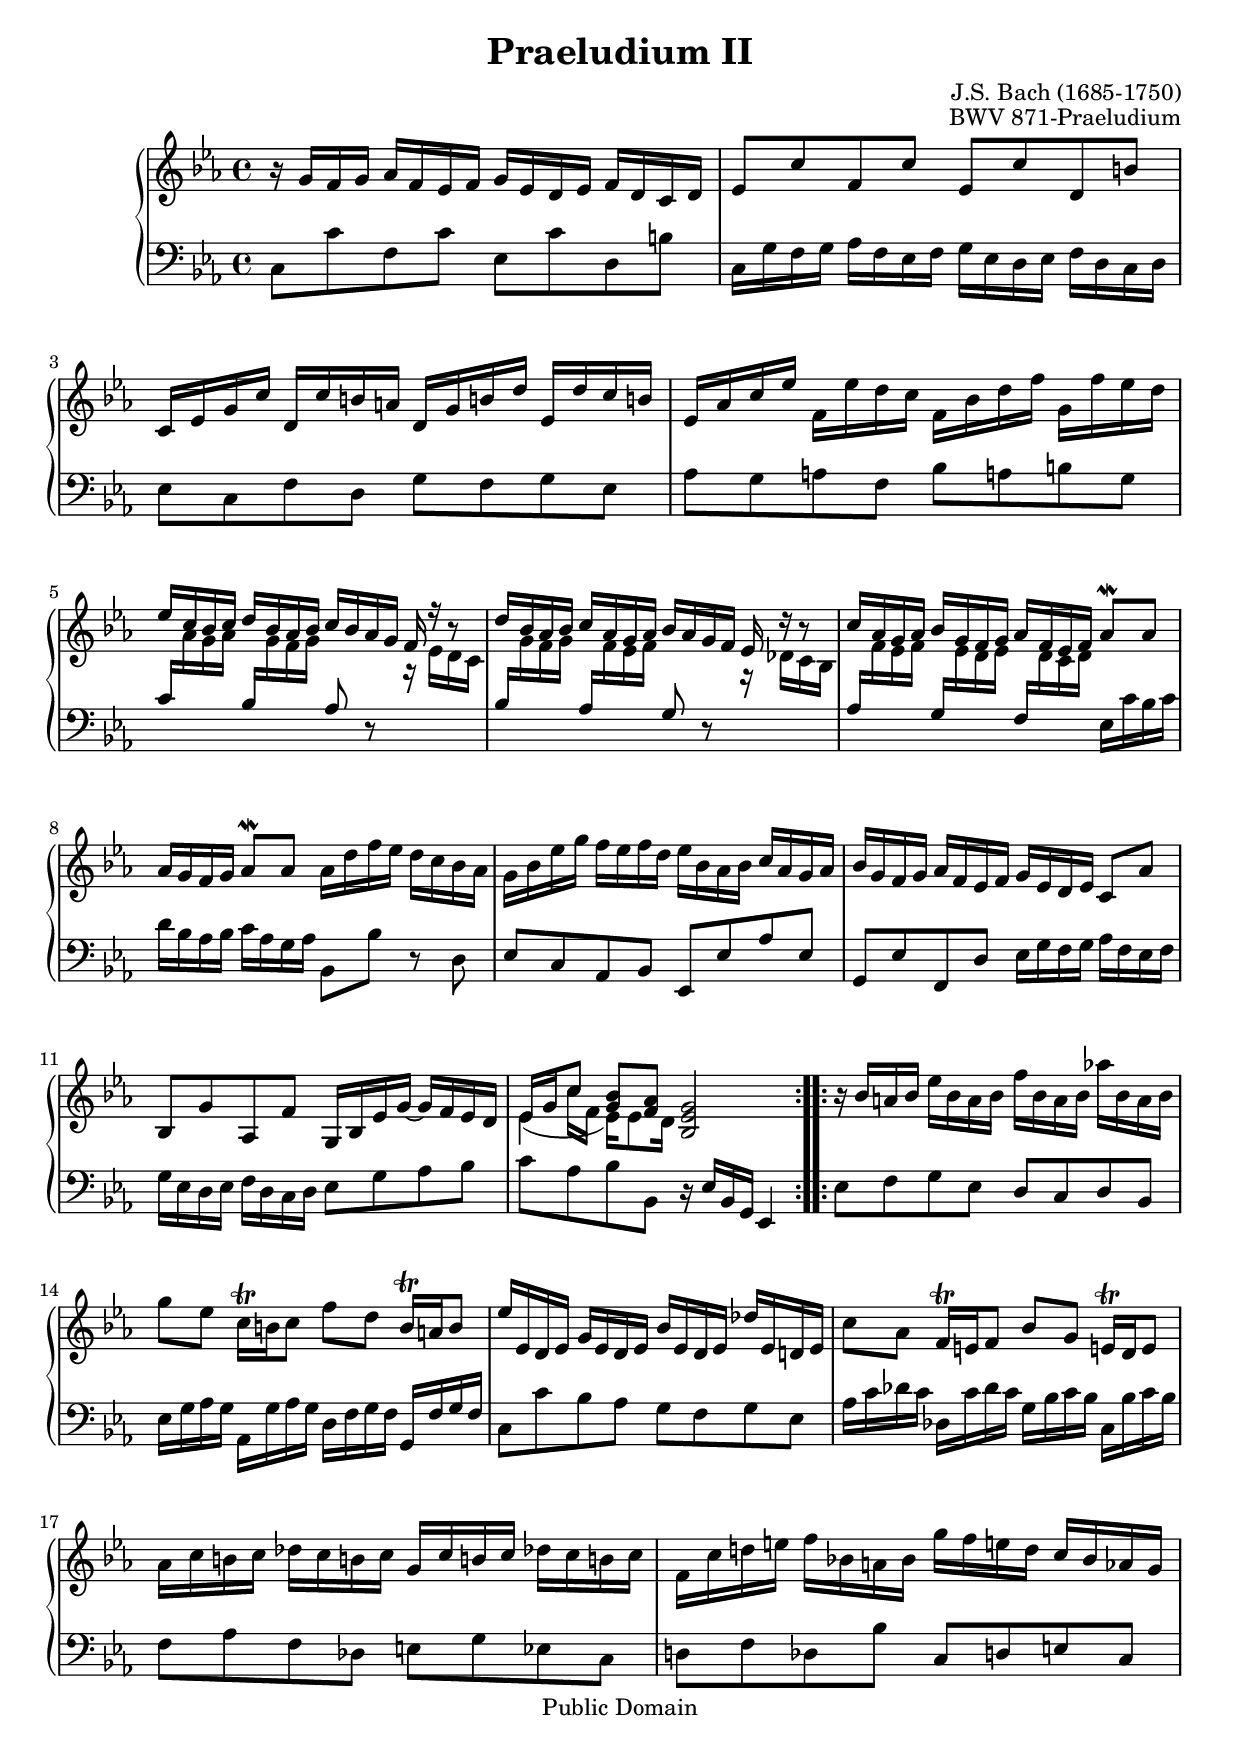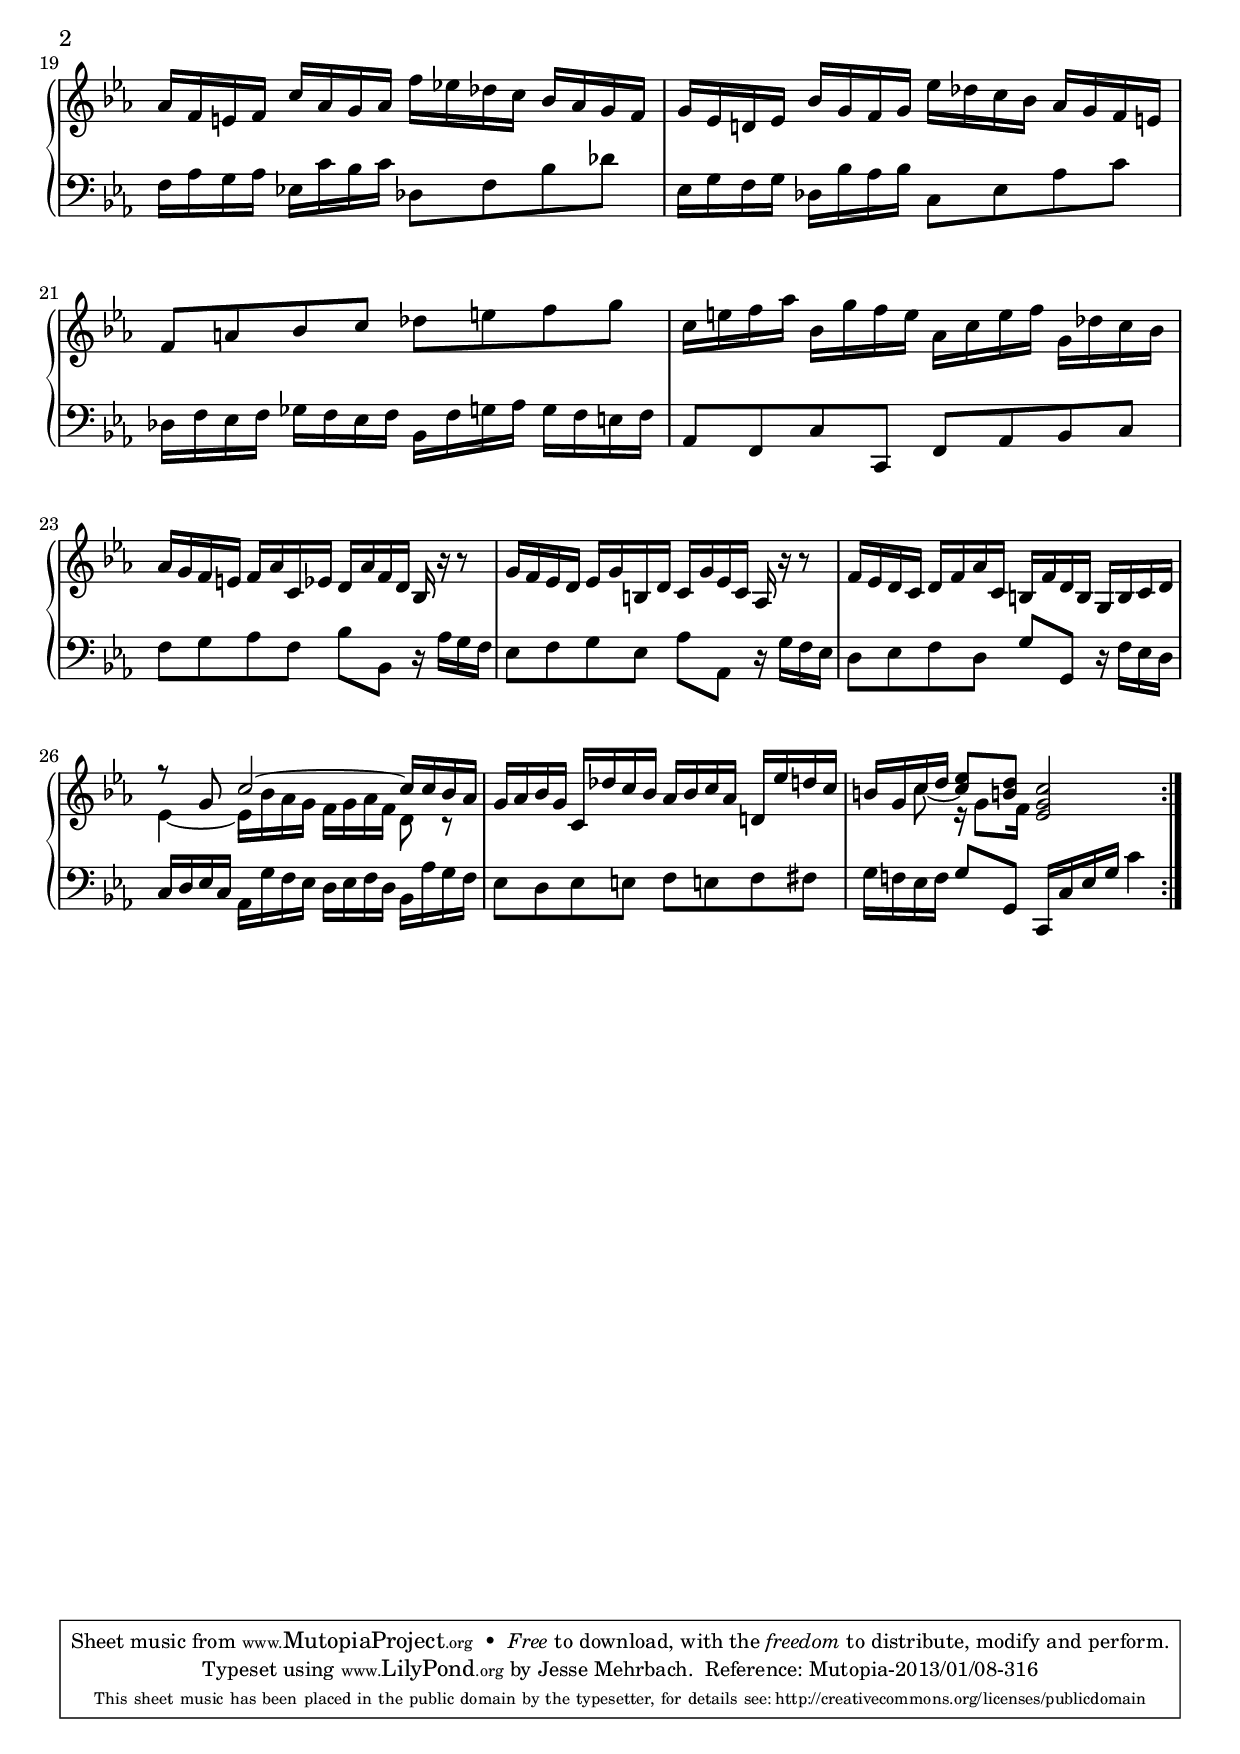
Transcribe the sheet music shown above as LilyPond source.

\version "2.16.1"

\header {
  title = "Praeludium II"
  composer = "J.S. Bach (1685-1750)"
  opus = "BWV 871-Praeludium"
  
  % mutopia headers
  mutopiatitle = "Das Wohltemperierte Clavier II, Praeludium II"
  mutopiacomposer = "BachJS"
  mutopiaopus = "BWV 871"
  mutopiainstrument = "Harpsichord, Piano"
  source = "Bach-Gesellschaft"
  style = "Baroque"
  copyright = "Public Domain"
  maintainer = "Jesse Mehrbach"
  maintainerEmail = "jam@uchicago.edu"

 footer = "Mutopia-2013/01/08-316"
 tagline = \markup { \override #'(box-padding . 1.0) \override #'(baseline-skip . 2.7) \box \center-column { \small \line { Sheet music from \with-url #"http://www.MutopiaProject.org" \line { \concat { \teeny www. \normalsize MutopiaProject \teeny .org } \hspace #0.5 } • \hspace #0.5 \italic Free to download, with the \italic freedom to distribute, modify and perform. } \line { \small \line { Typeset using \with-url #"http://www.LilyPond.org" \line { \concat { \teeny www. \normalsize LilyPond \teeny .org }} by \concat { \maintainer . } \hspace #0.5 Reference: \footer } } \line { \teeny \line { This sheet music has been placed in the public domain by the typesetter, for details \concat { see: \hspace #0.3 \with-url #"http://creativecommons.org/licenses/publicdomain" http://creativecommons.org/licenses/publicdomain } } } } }
}

upper = \relative c'' {
  \repeat volta 2 {
  r16 g f g aes f ees f g ees d ees f d c d |
  ees8 c' f, c' ees, c' d, b' |
  c,16 ees g c d, c' b a d, g b! d ees, d' c b! |
  ees, aes c ees f, ees' d c f, bes d f g, f' ees d \stemUp |
  
  %5
  ees c bes c d bes aes bes c bes aes g f r r8 |
  d'16 bes aes bes c aes g aes bes aes g f ees r r8 \stemNeutral |
  c'16 aes g aes bes g f g aes f ees f aes8\mordent aes |
  aes16 g f g aes8\mordent aes aes16 d f ees d c bes aes |
  g bes ees g f ees f d ees bes aes bes c aes g aes |
  
  %10
  bes g f g aes f ees f g ees d ees c8 aes' | \break
  bes, g' aes, f' g,16 bes ees g ~ g f ees d |
  << {ees16 g c8 <bes g> <aes f>} \\ 
    { ees4(  ees16) ees8 d16} \\ 
    {s8 \stemDown c'16 f, s4}
  >>
  <bes, ees g>2 }
  
  \repeat volta 2 {
  r16 bes' a bes ees bes a bes f' bes, a bes aes'! bes, a bes |
  g'8 ees c16\trill b c8 f d b16\trill a b8 |
  
  %15
  ees16 ees, d ees g ees d ees bes' ees, d ees des' ees, d! ees |
  c'8 aes f16\trill e f8 bes g e!16\trill d e8 |
  aes16 c b c des c b! c g c b! c des! c b! c |
  f, c' d! e f bes,! a bes g' f e! d c bes aes g |
  aes f e f c' aes g aes f' ees! des c bes aes g f |
  
  %20
  g ees d! ees bes' g f g ees' des c bes aes g f e |
  f8 a bes c des e f g |
  c,16 e f aes bes, g' f e aes, c e f g, des' c bes |
  aes g f e f aes c, ees d aes' f d bes r r8 |
  g'16 f ees d ees g b, d c g' ees c aes r r8 |
  
  %25
  f'16 ees d c d f aes c, b f' d b g b c d |
  << {r8 g c2 ~ c16 c bes aes} \\
    {ees4 ~ ees16 bes' aes g f g aes f d8 r}
  >> |
  g16 aes bes g c, des' c bes aes bes c aes d,! ees' d! c |
  << {b g c d s4 <ees, g c>2} \\
    {s8 c' ~ \voiceOne <ees c>[ <d b!>]} \\ \\
    {s4 r16 g,8 f16 s2} >>}
}

lower = \relative c {
  \repeat volta 2 {
  c8 c' f, c' ees, c' d, b' |
  c,16 g' f g aes f ees f g ees d ees f d c d |
  ees8 c f d g f g ees |
  aes g a f bes a! b g |
  
  %5
  \stemUp
  c16
  \change Staff = upper \stemDown
  aes' g aes
  \change Staff = lower \stemUp
  bes,
  \change Staff = upper \stemDown
  g' f g
  \change Staff = lower \stemUp
  aes,8 r
  \change Staff = upper \stemDown
  r16 ees' d c |
  \change Staff = lower \stemUp
  bes
  \change Staff = upper \stemDown
  g' f g
  \change Staff = lower \stemUp
  aes,
  \change Staff = upper \stemDown
  f' ees f
  \change Staff = lower \stemUp
  g,8 r
  \change Staff = upper \stemDown
  r16 des' c bes |
  \change Staff = lower \stemUp
  aes
  \change Staff = upper \stemDown
  f' ees f
  \change Staff = lower \stemUp
  g,
  \change Staff = upper \stemDown
  ees' d ees
  \change Staff = lower \stemUp
  f,
  \change Staff = upper \stemDown
  d' c d
  \change Staff = lower \stemNeutral
  ees, c' bes c |
  d bes aes bes c aes g aes bes,8 bes' r d, |
  ees c aes bes ees, ees' aes ees | 
  
  %10
  g, ees' f, d' ees16 g f g aes f ees f |
  g ees d ees f d c d ees8 g aes bes |
  c aes bes bes, r16 ees bes g ees4 }
  
  \repeat volta 2 {
  ees'8 f g ees d c d bes |
  ees16 g aes g aes, g' aes g d f g f g, f' g f |
  
  %15
  c8 c' bes aes g f g ees |
  aes16 c des c des, c' des c g bes c bes c, bes' c bes |
  f8 aes f des e g ees c |
  d! f des bes' c, d e c |
  f16 aes g aes ees! c' bes c des,8 f bes des! |
  
  %20
  ees,16 g f g des bes' aes bes c,8 ees aes c |
  des,16 f ees f ges f ees f bes, f' g aes g f e f |
  aes,8 f c' c, f aes bes c |
  f g aes f bes bes, r16 aes' g f |
  ees8 f g ees aes aes, r16 g' f ees |
  
  %25
  d8 ees f d g g, r16 f' ees d |
  c d ees c aes g' f ees d ees f d bes aes' g f |
  ees8 d ees e f e! f fis |
  g16 f! ees f g8 g, c,16 c' ees g c4 }
}

\score {
  \context PianoStaff <<
    \time 4/4
    \context Staff = "upper" <<
      \set Staff.midiInstrument = "harpsichord"
       
      \key c \minor
      \upper
    >>  
    \context Staff = "lower" <<
      \set Staff.midiInstrument = "harpsichord"
       
      \key c \minor
      \clef bass
      \lower
    >>  
  >>
  \layout { }  
  
  \midi {
    \tempo 4 = 120
    }

  
}
